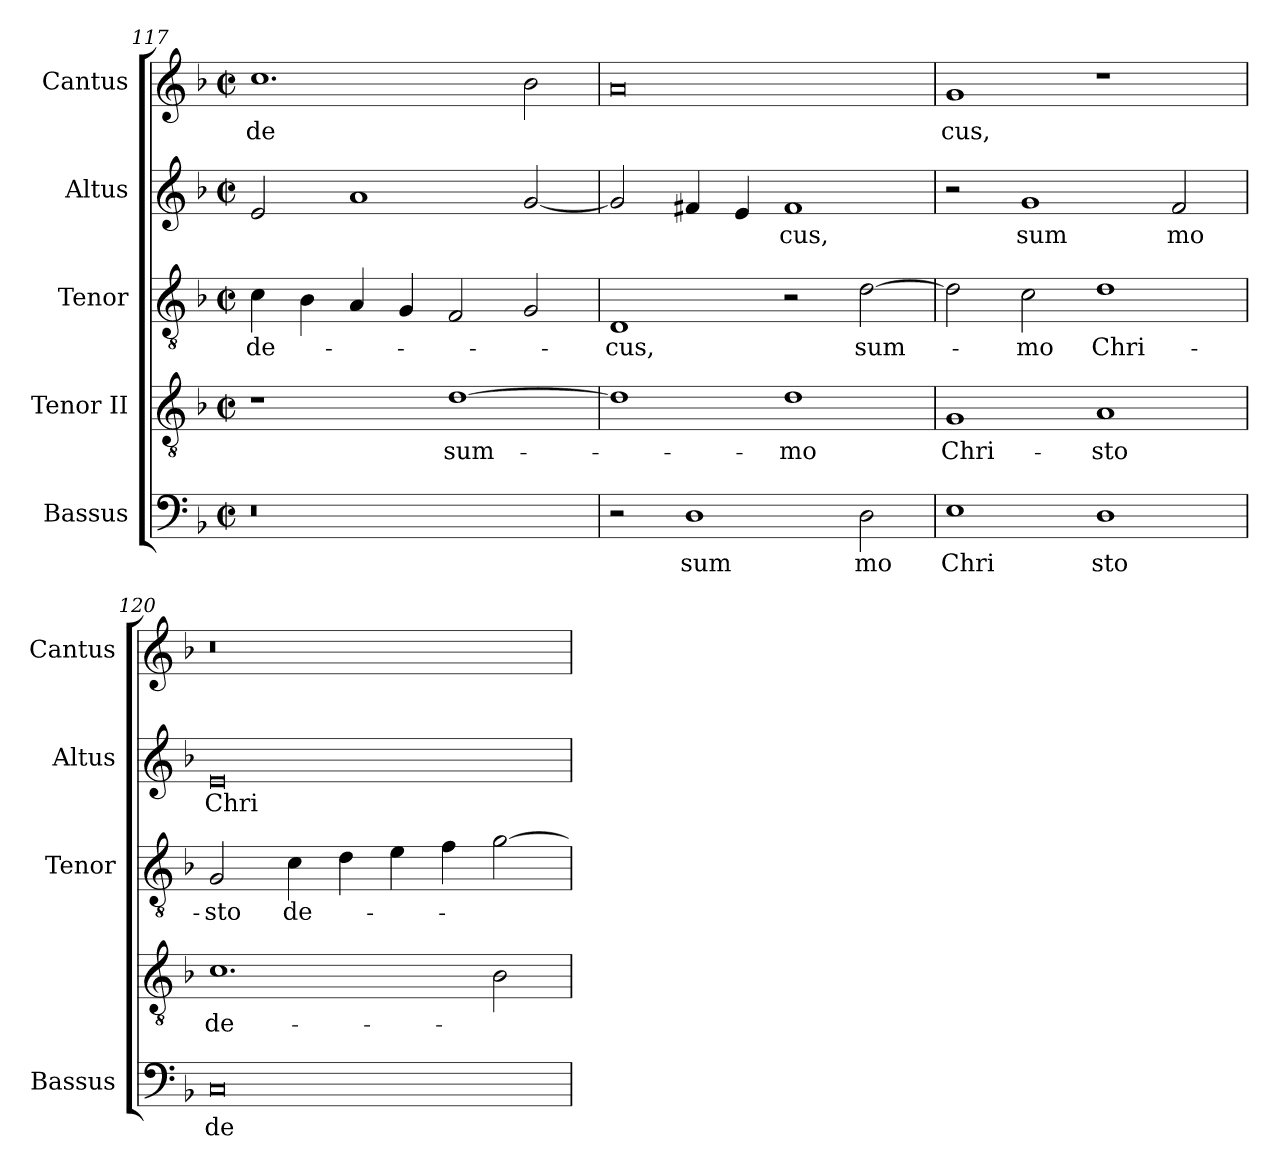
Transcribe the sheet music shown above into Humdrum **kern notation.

**kern	**text	**kern	**text	**kern	**text	**kern	**text	**kern	**text
*part5	*part5	*part4	*part4	*part3	*part3	*part2	*part2	*part1	*part1
*staff5	*staff5	*staff4	*staff4	*staff3	*staff3	*staff2	*staff2	*staff1	*staff1
*I"Bassus	*	*I"Tenor II	*	*I"Tenor	*	*I"Altus	*	*I"Cantus	*
*I'Bassus	*	*	*	*I'Tenor	*	*I'Altus	*	*I'Cantus	*
!!LO:LB:g=z
*clefF4	*	*clefGv2	*	*clefGv2	*	*clefG2	*	*clefG2	*
*k[b-]	*	*k[b-]	*	*k[b-]	*	*k[b-]	*	*k[b-]	*
*F:	*	*F:	*	*F:	*	*F:	*	*F:	*
*M2/2	*	*M2/2	*	*M2/2	*	*M2/2	*	*M2/2	*
*met(c|)	*	*met(c|)	*	*met(c|)	*	*met(c|)	*	*met(c|)	*
=117	=117	=117	=117	=117	=117	=117	=117	=117	=117
!	!	!	!	!	!LO:LY:b:cj	!	!	!	!LO:LY:b:cj
0r	.	1r	.	4c\	de-	2e/	.	1.cc	de
.	.	.	.	4B-\	.	.	.	.	.
.	.	.	.	4A/	.	1a	.	.	.
.	.	.	.	4G/	.	.	.	.	.
!	!	!	!LO:LY:b	!	!	!	!	!	!
.	.	[>1d	sum-	2F/	.	.	.	.	.
.	.	.	.	2G/	.	[<2g/	.	2b-\	.
=118	=118	=118	=118	=118	=118	=118	=118	=118	=118
!	!	!	!	!	!LO:LY:b:cj	!	!	!	!
2r	.	1d]	.	1D	-cus,	2g/]	.	0a	.
!	!LO:LY:b:cj	!	!	!	!	!	!	!	!
1D	sum	.	.	.	.	4f#X/	.	.	.
.	.	.	.	.	.	4e/	.	.	.
!	!	!	!LO:LY:b:cj	!	!	!	!LO:LY:b:cj	!	!
.	.	1d	-mo	2r	.	1f#	cus,	.	.
!	!LO:LY:b:cj	!	!	!	!LO:LY:b	!	!	!	!
2D\	mo	.	.	[>2d\	sum-	.	.	.	.
=119	=119	=119	=119	=119	=119	=119	=119	=119	=119
!	!LO:LY:b:cj	!	!LO:LY:b:cj	!	!	!	!	!	!LO:LY:b:cj
1E	Chri	1G	Chri-	2d\]	.	2r	.	1g	cus,
!	!	!	!	!	!LO:LY:b:cj	!	!LO:LY:b:cj	!	!
.	.	.	.	2c\	-mo	1g	sum	.	.
!	!LO:LY:b:cj	!	!LO:LY:b:cj	!	!LO:LY:b:cj	!	!	!	!
1D	sto	1A	-sto	1d	Chri-	.	.	1r	.
!	!	!	!	!	!	!	!LO:LY:b:cj	!	!
.	.	.	.	.	.	2f/	mo	.	.
=120	=120	=120	=120	=120	=120	=120	=120	=120	=120
!	!LO:LY:b:cj	!	!LO:LY:b:cj	!	!LO:LY:b:cj	!	!LO:LY:b:cj	!	!
0C	de	1.c	de-	2G/	-sto	0e	Chri	0r	.
!	!	!	!	!	!LO:LY:b:cj	!	!	!	!
.	.	.	.	4c\	de-	.	.	.	.
.	.	.	.	4d\	.	.	.	.	.
.	.	.	.	4e\	.	.	.	.	.
.	.	.	.	4f\	.	.	.	.	.
.	.	2B-\	.	[>2g\	.	.	.	.	.
=	=	=	=	=	=	=	=	=	=
*-	*-	*-	*-	*-	*-	*-	*-	*-	*-
